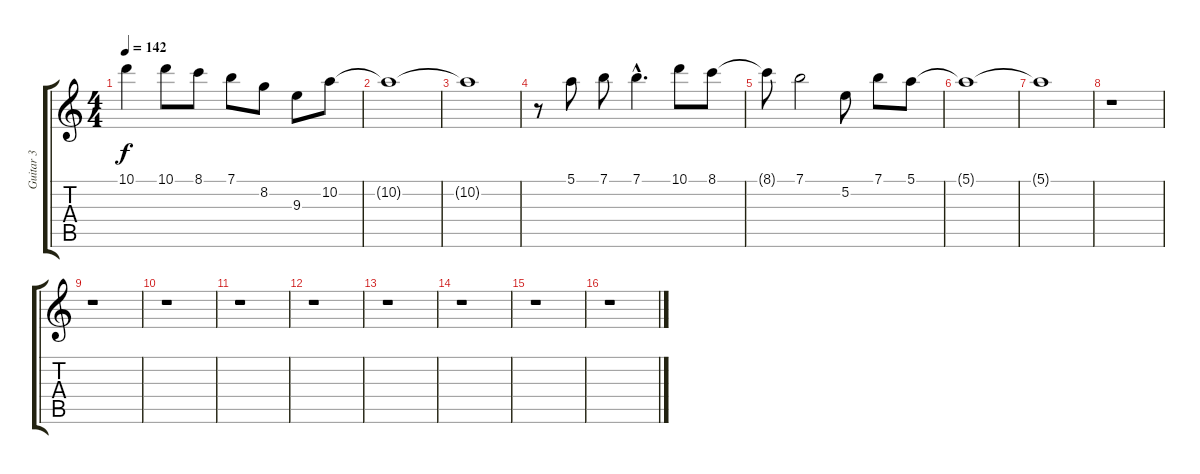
\track ("Guitar 3" "Guitar 3") {instrument overdrivenguitar}
\staff {score tabs}
\tuning (E4 B3 G3 D3 A2 E2) {hide}
\ts (4 4)
\tempo 142
\clef g2
\ks c
10.1{t}.4{dy f} 10.1.8 8.1.8 7.1.8 8.2.8 9.3.8 10.2.8 |
10.2{t}.1 |
10.2{t}.1 |
r.8 5.1.8{volume 14} 7.1.8 7.1{hac}.4{d} 10.1.8 8.1.8 |
8.1{t}.8 7.1.2 5.2.8 7.1.8 5.1.8 |
5.1{t}.1 |
5.1{t}.1 |
r.1 |
r.1 |
r.1 |
r.1 |
r.1 |
r.1 |
r.1 |
r.1 |
r.1
